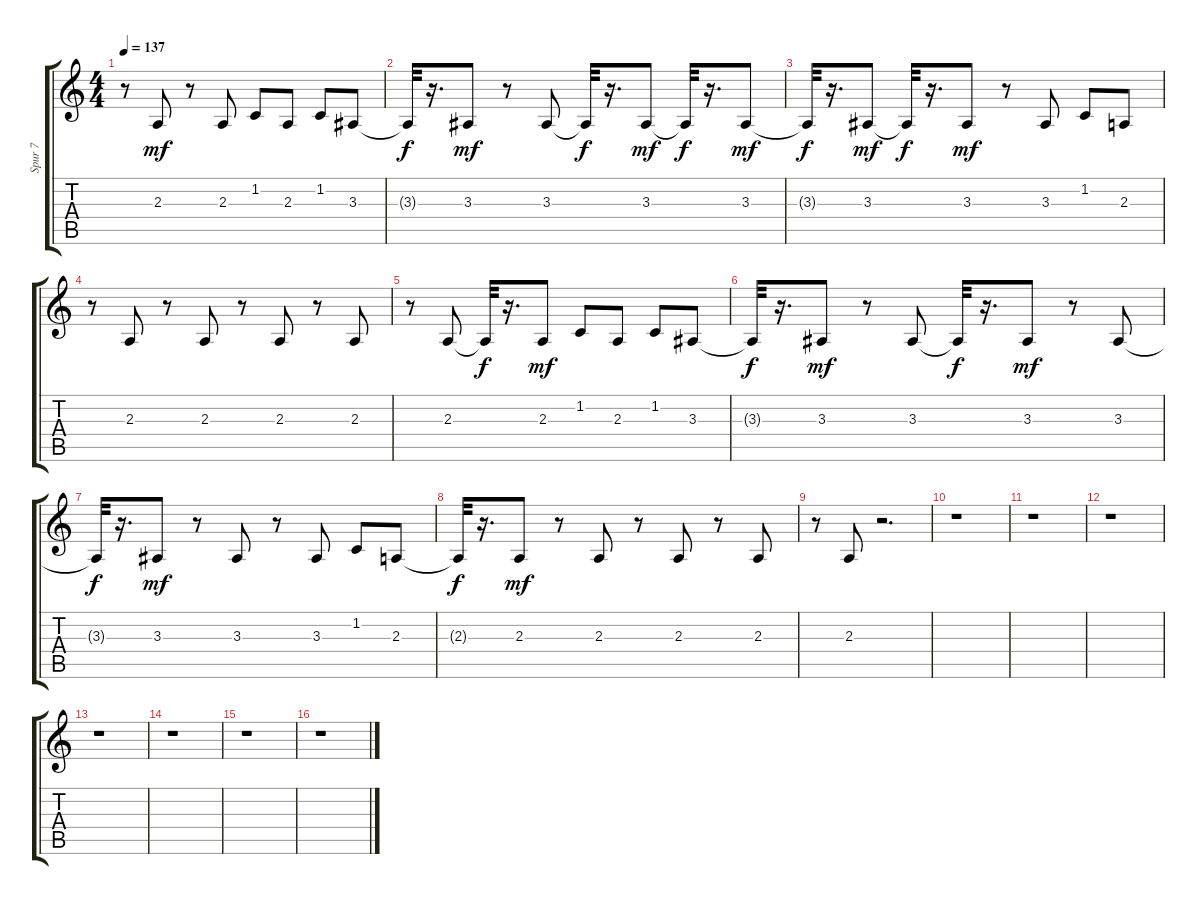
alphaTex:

\track ("Spur 7" "Spur 7") {instrument rockorgan}
\staff {score tabs}
\tuning (E4 B3 G3 D3 A2 E2) {hide}
\ts (4 4)
\tempo 137
\clef g2
\ks c
r.8{dy mf} 2.3.8 r.8 2.3.8 1.2.8 2.3.8 1.2.8 3.3.8 |
3.3{t}.32{dy f} r.16{d} 3.3.8{dy mf} r.8 3.3.8 3.3{t}.32{dy f} r.16{d} 3.3.8{dy mf} 3.3{t}.32{dy f} r.16{d} 3.3.8{dy mf} |
3.3{t}.32{dy f} r.16{d} 3.3.8{dy mf} 3.3{t}.32{dy f} r.16{d} 3.3.8{dy mf} r.8 3.3.8 1.2.8 2.3.8 |
r.8 2.3.8 r.8 2.3.8 r.8 2.3.8 r.8 2.3.8 |
r.8 2.3.8 2.3{t}.32{dy f} r.16{d} 2.3.8{dy mf} 1.2.8 2.3.8 1.2.8 3.3.8 |
3.3{t}.32{dy f} r.16{d} 3.3.8{dy mf} r.8 3.3.8 3.3{t}.32{dy f} r.16{d} 3.3.8{dy mf} r.8 3.3.8 |
3.3{t}.32{dy f} r.16{d} 3.3.8{dy mf} r.8 3.3.8 r.8 3.3.8 1.2.8 2.3.8 |
2.3{t}.32{dy f} r.16{d} 2.3.8{dy mf} r.8 2.3.8 r.8 2.3.8 r.8 2.3.8 |
r.8 2.3.8 r.2{d} |
r.1 |
r.1 |
r.1 |
r.1 |
r.1 |
r.1 |
r.1
